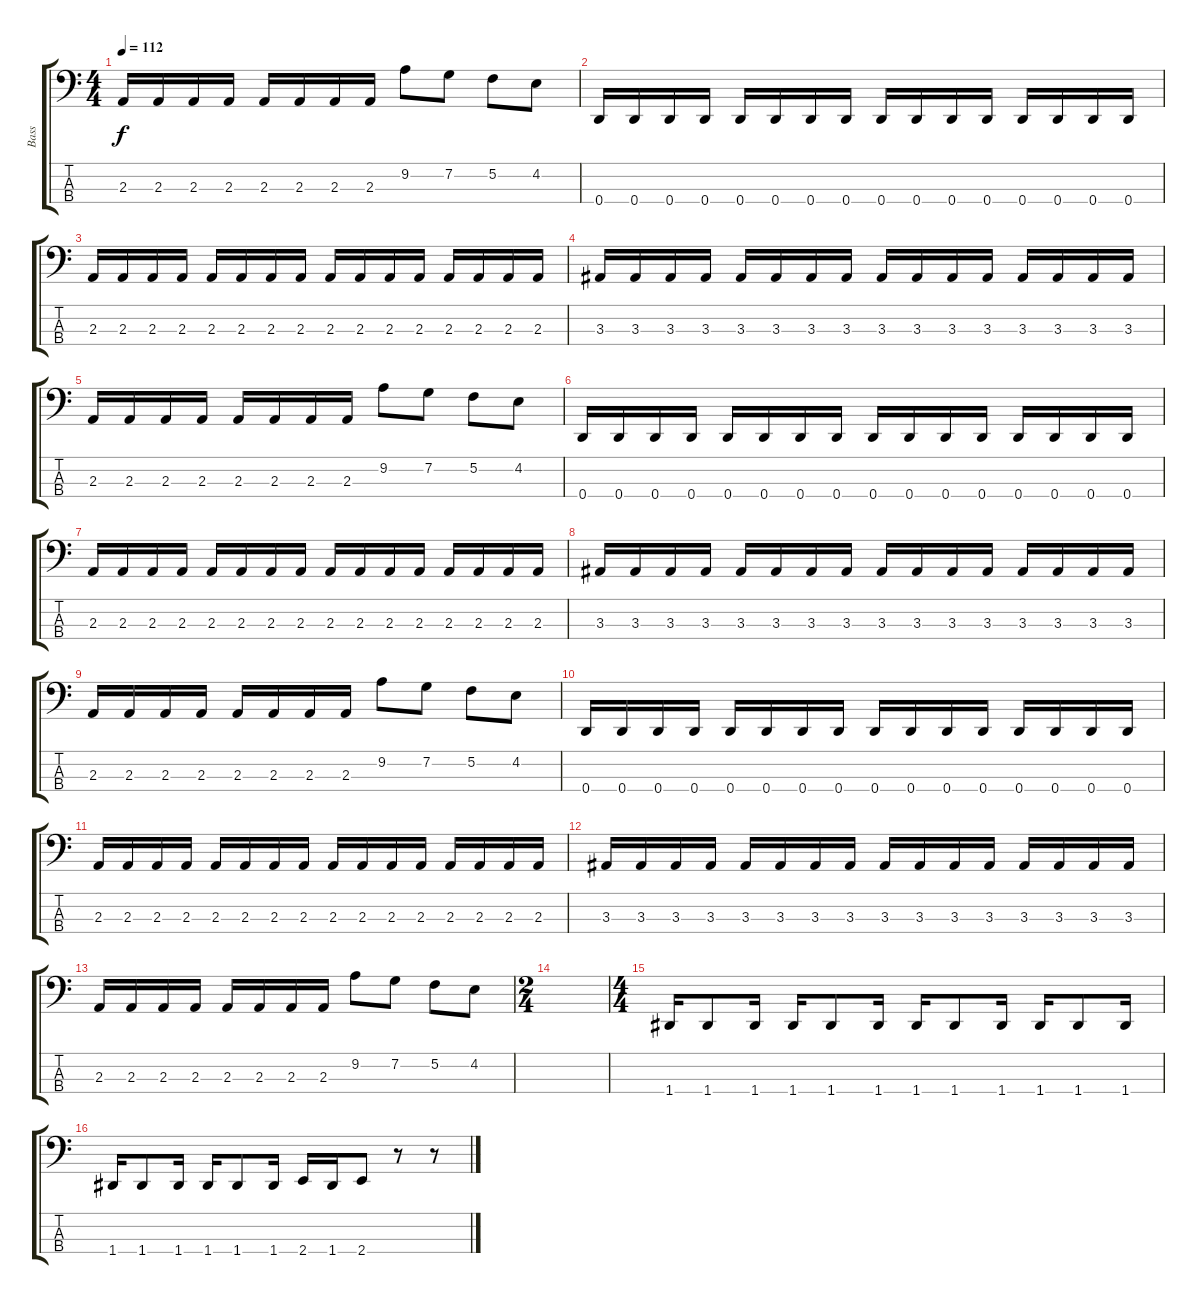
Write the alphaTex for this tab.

\track ("Bass" "Bass") {instrument electricbassfinger}
\staff {score tabs}
\tuning (F2 C2 G1 D1) {hide}
\ts (4 4)
\tempo 112
\clef f4
\ks c
2.3.16{dy f} 2.3.16 2.3.16 2.3.16 2.3.16 2.3.16 2.3.16 2.3.16 9.2.8 7.2.8 5.2.8 4.2.8 |
0.4.16 0.4.16 0.4.16 0.4.16 0.4.16 0.4.16 0.4.16 0.4.16 0.4.16 0.4.16 0.4.16 0.4.16 0.4.16 0.4.16 0.4.16 0.4.16 |
2.3.16 2.3.16 2.3.16 2.3.16 2.3.16 2.3.16 2.3.16 2.3.16 2.3.16 2.3.16 2.3.16 2.3.16 2.3.16 2.3.16 2.3.16 2.3.16 |
3.3.16 3.3.16 3.3.16 3.3.16 3.3.16 3.3.16 3.3.16 3.3.16 3.3.16 3.3.16 3.3.16 3.3.16 3.3.16 3.3.16 3.3.16 3.3.16 |
2.3.16 2.3.16 2.3.16 2.3.16 2.3.16 2.3.16 2.3.16 2.3.16 9.2.8 7.2.8 5.2.8 4.2.8 |
0.4.16 0.4.16 0.4.16 0.4.16 0.4.16 0.4.16 0.4.16 0.4.16 0.4.16 0.4.16 0.4.16 0.4.16 0.4.16 0.4.16 0.4.16 0.4.16 |
2.3.16 2.3.16 2.3.16 2.3.16 2.3.16 2.3.16 2.3.16 2.3.16 2.3.16 2.3.16 2.3.16 2.3.16 2.3.16 2.3.16 2.3.16 2.3.16 |
3.3.16 3.3.16 3.3.16 3.3.16 3.3.16 3.3.16 3.3.16 3.3.16 3.3.16 3.3.16 3.3.16 3.3.16 3.3.16 3.3.16 3.3.16 3.3.16 |
2.3.16 2.3.16 2.3.16 2.3.16 2.3.16 2.3.16 2.3.16 2.3.16 9.2.8 7.2.8 5.2.8 4.2.8 |
0.4.16 0.4.16 0.4.16 0.4.16 0.4.16 0.4.16 0.4.16 0.4.16 0.4.16 0.4.16 0.4.16 0.4.16 0.4.16 0.4.16 0.4.16 0.4.16 |
2.3.16 2.3.16 2.3.16 2.3.16 2.3.16 2.3.16 2.3.16 2.3.16 2.3.16 2.3.16 2.3.16 2.3.16 2.3.16 2.3.16 2.3.16 2.3.16 |
3.3.16 3.3.16 3.3.16 3.3.16 3.3.16 3.3.16 3.3.16 3.3.16 3.3.16 3.3.16 3.3.16 3.3.16 3.3.16 3.3.16 3.3.16 3.3.16 |
2.3.16 2.3.16 2.3.16 2.3.16 2.3.16 2.3.16 2.3.16 2.3.16 9.2.8 7.2.8 5.2.8 4.2.8 |
\ts (2 4)
|
\ts (4 4)
1.4.16 1.4.8 1.4.16 1.4.16 1.4.8 1.4.16 1.4.16 1.4.8 1.4.16 1.4.16 1.4.8 1.4.16 |
1.4.16 1.4.8 1.4.16 1.4.16 1.4.8 1.4.16 2.4.16 1.4.16 2.4.8 r.8 r.8
